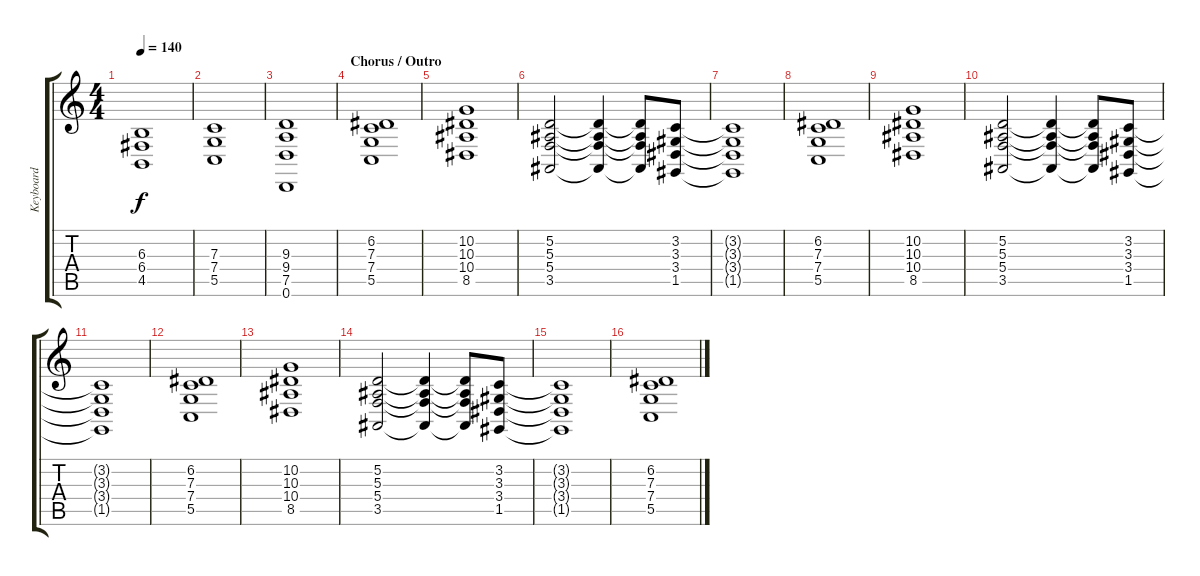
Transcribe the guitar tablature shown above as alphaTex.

\track ("Keyboard" "Keyboard") {instrument stringensemble1}
\staff {score tabs}
\tuning (D4 A3 F3 C3 G2 D2) {hide}
\ts (4 4)
\tempo 140
\clef g2
\ks c
(6.3 6.4 4.5).1{dy f} |
(7.3 7.4 5.5).1 |
(9.3 9.4 7.5 0.6).1 |
\section ("" "Chorus / Outro")
(6.2 7.3 7.4 5.5).1 |
(10.2 10.3 10.4 8.5).1 |
(5.2 5.3 5.4 3.5).2 (5.2{t} 5.3{t} 5.4{t} 3.5{t}).4 (5.2{t} 5.3{t} 5.4{t} 3.5{t}).8 (3.2 3.3 3.4 1.5).8 |
(3.2{t} 3.3{t} 3.4{t} 1.5{t}).1 |
(6.2 7.3 7.4 5.5).1 |
(10.2 10.3 10.4 8.5).1 |
(5.2 5.3 5.4 3.5).2 (5.2{t} 5.3{t} 5.4{t} 3.5{t}).4 (5.2{t} 5.3{t} 5.4{t} 3.5{t}).8 (3.2 3.3 3.4 1.5).8 |
(3.2{t} 3.3{t} 3.4{t} 1.5{t}).1 |
(6.2 7.3 7.4 5.5).1 |
(10.2 10.3 10.4 8.5).1 |
(5.2 5.3 5.4 3.5).2 (5.2{t} 5.3{t} 5.4{t} 3.5{t}).4 (5.2{t} 5.3{t} 5.4{t} 3.5{t}).8 (3.2 3.3 3.4 1.5).8 |
(3.2{t} 3.3{t} 3.4{t} 1.5{t}).1 |
(6.2 7.3 7.4 5.5).1
